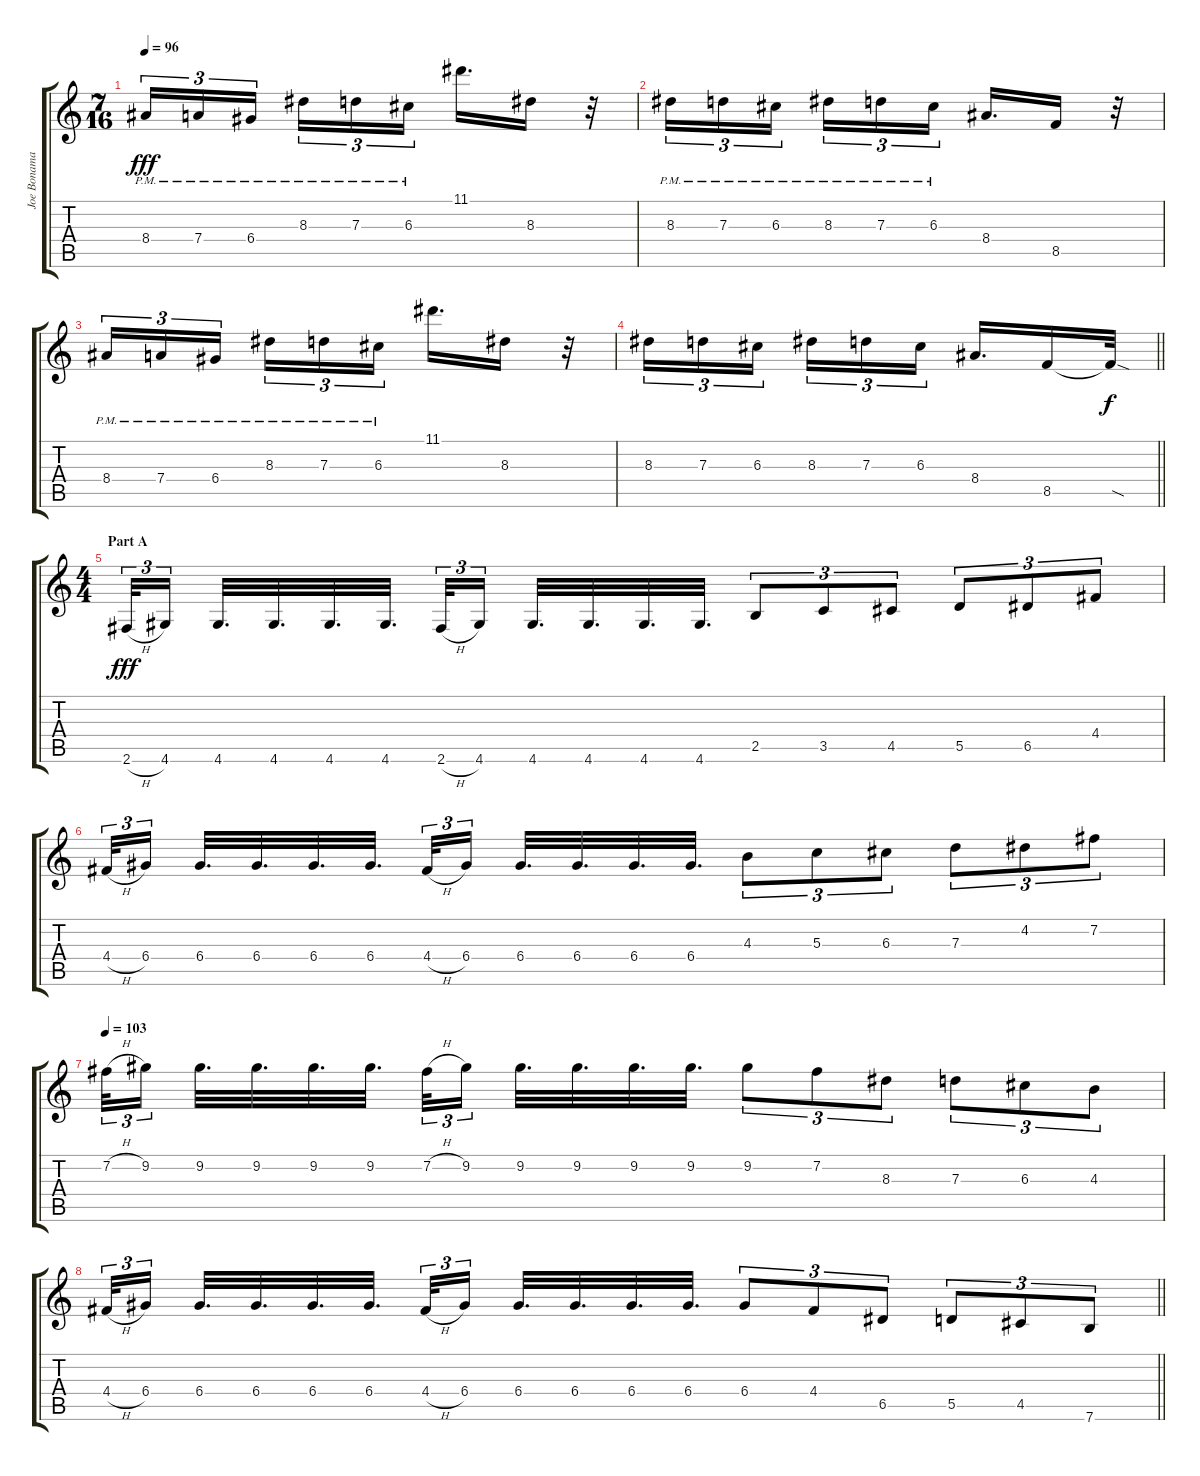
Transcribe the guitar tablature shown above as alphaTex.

\track ("Joe Bonamassa" "Joe Bonama") {instrument overdrivenguitar}
\staff {score tabs}
\tuning (E4 B3 G3 D3 A2 E2) {hide}
\ts (7 16)
\tempo 96
\clef g2
\ks c
8.4{pm}.16{tu (3 2) dy fff} 7.4{pm}.16{tu (3 2)} 6.4{pm}.16{tu (3 2)} 8.3{pm}.16{tu (3 2)} 7.3{pm}.16{tu (3 2)} 6.3{pm}.16{tu (3 2)} 11.1.16{d} 8.3.16 r.32 |
8.3{pm}.16{tu (3 2)} 7.3{pm}.16{tu (3 2)} 6.3{pm}.16{tu (3 2)} 8.3{pm}.16{tu (3 2)} 7.3{pm}.16{tu (3 2)} 6.3{pm}.16{tu (3 2)} 8.4.16{d} 8.5.16 r.32 |
8.4{pm}.16{tu (3 2)} 7.4{pm}.16{tu (3 2)} 6.4{pm}.16{tu (3 2)} 8.3{pm}.16{tu (3 2)} 7.3{pm}.16{tu (3 2)} 6.3{pm}.16{tu (3 2)} 11.1.16{d} 8.3.16 r.32 |
\barLineRight lightlight
8.3.16{tu (3 2)} 7.3.16{tu (3 2)} 6.3.16{tu (3 2)} 8.3.16{tu (3 2)} 7.3.16{tu (3 2)} 6.3.16{tu (3 2)} 8.4.16{d} 8.5.16 8.5{sod t}.32{dy f} |
\ts (4 4)
\section ("" "Part A")
2.6{h}.32{tu (3 2) dy fff} 4.6.16{tu (3 2) beam splitsecondary} 4.6.32{d} 4.6.32{d} 4.6.32{d} 4.6.32{d} 2.6{h}.32{tu (3 2)} 4.6.16{tu (3 2) beam splitsecondary} 4.6.32{d} 4.6.32{d} 4.6.32{d} 4.6.32{d} 2.5.8{tu (3 2)} 3.5.8{tu (3 2)} 4.5.8{tu (3 2)} 5.5.8{tu (3 2)} 6.5.8{tu (3 2)} 4.4.8{tu (3 2)} |
4.4{h}.32{tu (3 2)} 6.4.16{tu (3 2) beam splitsecondary} 6.4.32{d} 6.4.32{d} 6.4.32{d} 6.4.32{d} 4.4{h}.32{tu (3 2)} 6.4.16{tu (3 2) beam splitsecondary} 6.4.32{d} 6.4.32{d} 6.4.32{d} 6.4.32{d} 4.3.8{tu (3 2)} 5.3.8{tu (3 2)} 6.3.8{tu (3 2)} 7.3.8{tu (3 2)} 4.2.8{tu (3 2)} 7.2.8{tu (3 2)} |
\tempo 103
7.2{h}.32{tu (3 2)} 9.2.16{tu (3 2) beam splitsecondary} 9.2.32{d} 9.2.32{d} 9.2.32{d} 9.2.32{d} 7.2{h}.32{tu (3 2)} 9.2.16{tu (3 2) beam splitsecondary} 9.2.32{d} 9.2.32{d} 9.2.32{d} 9.2.32{d} 9.2.8{tu (3 2)} 7.2.8{tu (3 2)} 8.3.8{tu (3 2)} 7.3.8{tu (3 2)} 6.3.8{tu (3 2)} 4.3.8{tu (3 2)} |
\barLineRight lightlight
4.4{h}.32{tu (3 2)} 6.4.16{tu (3 2) beam splitsecondary} 6.4.32{d} 6.4.32{d} 6.4.32{d} 6.4.32{d} 4.4{h}.32{tu (3 2)} 6.4.16{tu (3 2) beam splitsecondary} 6.4.32{d} 6.4.32{d} 6.4.32{d} 6.4.32{d} 6.4.8{tu (3 2)} 4.4.8{tu (3 2)} 6.5.8{tu (3 2)} 5.5.8{tu (3 2)} 4.5.8{tu (3 2)} 7.6.8{tu (3 2)}
